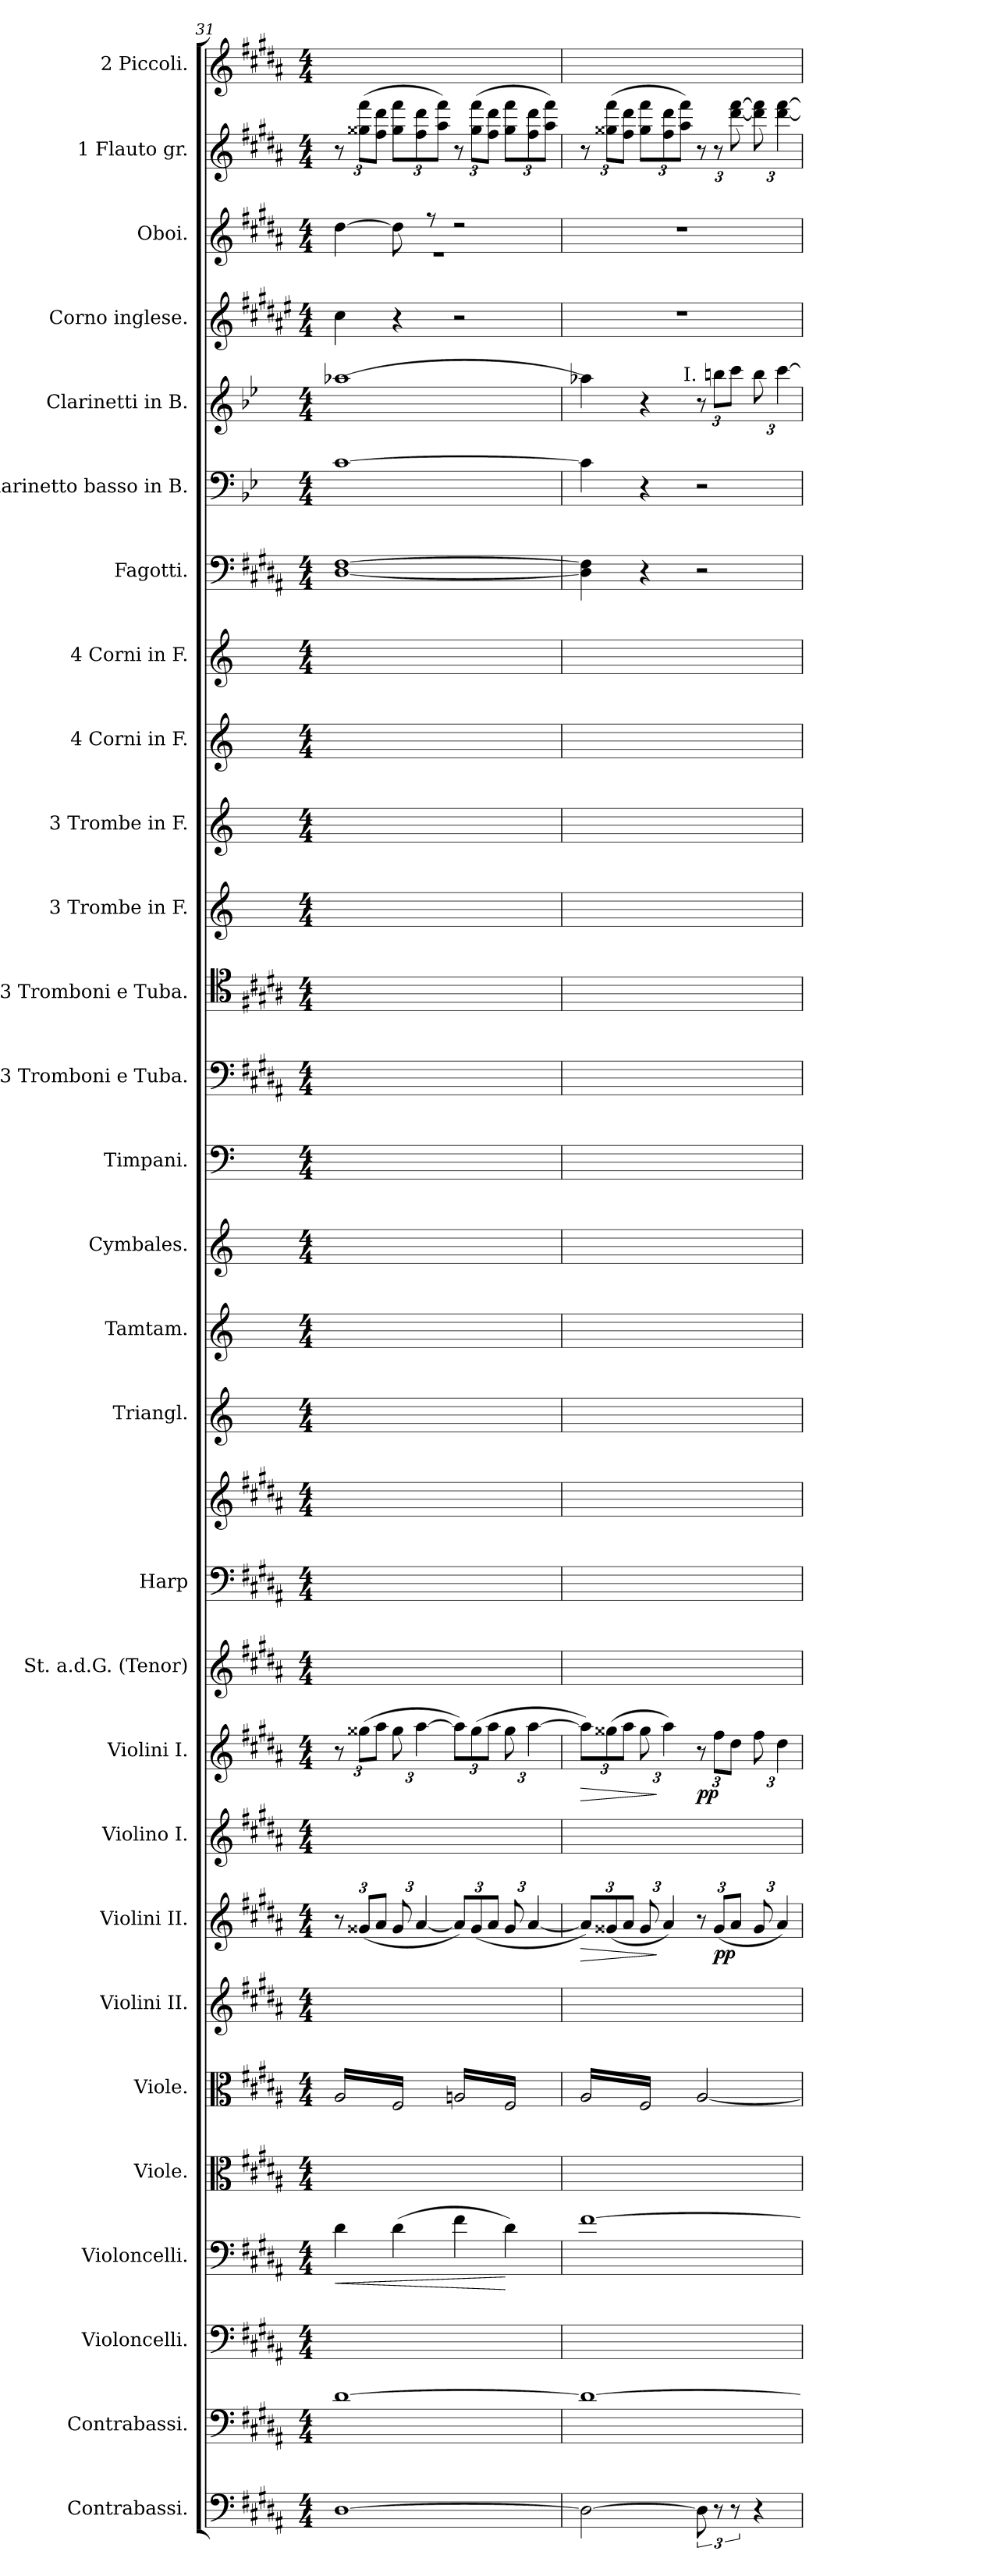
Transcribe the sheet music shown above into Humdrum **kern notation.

**kern	**kern	**kern	**kern	**dynam	**kern	**kern	**kern	**kern	**dynam	**kern	**kern	**dynam	**kern	**kern	**kern	**kern	**kern	**kern	**kern	**kern	**kern	**kern	**kern	**kern	**kern	**kern	**kern	**kern	**kern	**kern	**kern	**kern
*part29	*part28	*part27	*part26	*part26	*part25	*part24	*part23	*part22	*part22	*part21	*part20	*part20	*part19	*part18	*part18	*part17	*part16	*part15	*part14	*part13	*part12	*part11	*part10	*part9	*part8	*part7	*part6	*part5	*part4	*part3	*part2	*part1
*staff30	*staff29	*staff28	*staff27	*staff27	*staff26	*staff25	*staff24	*staff23	*staff23	*staff22	*staff21	*staff21	*staff20	*staff19	*staff18	*staff17	*staff16	*staff15	*staff14	*staff13	*staff12	*staff11	*staff10	*staff9	*staff8	*staff7	*staff6	*staff5	*staff4	*staff3	*staff2	*staff1
*I"Contrabassi.	*I"Contrabassi.	*I"Violoncelli.	*I"Violoncelli.	*	*I"Viole.	*I"Viole.	*I"Violini II.	*I"Violini II.	*	*I"Violino I.	*I"Violini I.	*	*I"St. a.d.G. (Tenor)	*I"Harp	*	*I"Triangl.	*I"Tamtam.	*I"Cymbales.	*I"Timpani.	*I"3 Tromboni e Tuba.	*I"3 Tromboni e Tuba.	*I"3 Trombe in F.	*I"3 Trombe in F.	*I"4 Corni in F.	*I"4 Corni in F.	*I"Fagotti.	*I"Clarinetto basso in B.	*I"Clarinetti in B.	*I"Corno inglese.	*I"Oboi.	*I"1 Flauto gr.	*I"2 Piccoli.
*I'C. B.	*I'C. B.	*I'Vcll.	*I'Vcll.	*	*	*	*I'Viol. II.	*I'Viol. II.	*	*I'Viol. I.	*I'Viol. I.	*	*I'T	*I'Hp	*	*I'triangl	*I'Tam-Tam.	*I'Cymb	*I'Timp.	*	*	*	*	*	*	*I'Fag.	*I'Cl. B. in B	*I'Cl. in B.	*I'Cor.ingl.	*I'Ob.	*I'Fl.gr.	*
*clefF4	*clefF4	*clefF4	*clefF4	*	*clefC3	*clefC3	*clefG2	*clefG2	*	*clefG2	*clefG2	*	*clefG2	*clefF4	*clefG2	*clefG2	*clefG2	*clefG2	*clefF4	*clefF4	*clefC4	*clefG2	*clefG2	*clefG2	*clefG2	*clefF4	*clefF4	*clefG2	*clefG2	*clefG2	*clefG2	*clefG2
*	*	*	*	*	*	*	*	*	*	*	*	*	*	*	*	*	*	*	*	*	*	*ITrd-3c-5	*ITrd-3c-5	*ITrd4c7	*ITrd4c7	*	*ITrd1c2	*ITrd1c2	*ITrd4c7	*	*	*
*k[f#c#g#d#a#]	*k[f#c#g#d#a#]	*k[f#c#g#d#a#]	*k[f#c#g#d#a#]	*	*k[f#c#g#d#a#]	*k[f#c#g#d#a#]	*k[f#c#g#d#a#]	*k[f#c#g#d#a#]	*	*k[f#c#g#d#a#]	*k[f#c#g#d#a#]	*	*k[f#c#g#d#a#]	*k[f#c#g#d#a#]	*k[f#c#g#d#a#]	*k[]	*k[]	*k[]	*k[]	*k[f#c#g#d#a#]	*k[f#c#g#d#a#]	*k[b-]	*k[b-]	*k[b-]	*k[b-]	*k[f#c#g#d#a#]	*k[b-e-a-d-]	*k[b-e-a-d-]	*k[f#c#g#d#a#]	*k[f#c#g#d#a#]	*k[f#c#g#d#a#]	*k[f#c#g#d#a#]
*B:	*B:	*B:	*B:	*	*B:	*B:	*B:	*B:	*	*B:	*B:	*	*B:	*B:	*B:	*	*	*	*	*B:	*B:	*	*	*	*	*B:	*	*	*B:	*B:	*B:	*B:
*M4/4	*M4/4	*M4/4	*M4/4	*	*M4/4	*M4/4	*M4/4	*M4/4	*	*M4/4	*M4/4	*	*M4/4	*M4/4	*M4/4	*M4/4	*M4/4	*M4/4	*M4/4	*M4/4	*M4/4	*M4/4	*M4/4	*M4/4	*M4/4	*M4/4	*M4/4	*M4/4	*M4/4	*M4/4	*M4/4	*M4/4
=31	=31	=31	=31	=31	=31	=31	=31	=31	=31	=31	=31	=31	=31	=31	=31	=31	=31	=31	=31	=31	=31	=31	=31	=31	=31	=31	=31	=31	=31	=31	=31	=31
!	!	!	!	!LO:HP:b	!	!	!	!	!	!	!	!	!	!	!	!	!	!	!	!	!	!	!	!	!	!	!	!	!	!	!	!
*	*	*	*	*	*	*	*	*Xbrackettup	*	*	*Xbrackettup	*	*	*	*	*	*	*	*	*	*	*	*	*	*	*	*	*	*	*	*Xbrackettup	*
*	*	*	*	*	*	*	*	*	*	*	*	*	*	*	*	*	*	*	*	*	*	*	*	*	*	*	*	*	*	*^	*	*
*	*	*	*	*	*	*tremolo	*	*	*	*	*	*	*	*	*	*	*	*	*	*	*	*	*	*	*	*	*	*	*	*	*	*	*
[1D#	[1d#	1ryy	4d#\	<	1ryy	(16A#/LL	1ryy	12r	.	1ryy	12r	.	1ryy	1ryy	1ryy	1ryy	1ryy	1ryy	1ryy	1ryy	1ryy	1ryy	1ryy	1ryy	1ryy	[1D# [1F#	[1B-	[1gg-X	4f#\	[4dd#\	1re	12r	1ryy
.	.	.	.	.	.	16F#/	.	.	.	.	.	.	.	.	.	.	.	.	.	.	.	.	.	.	.	.	.	.	.	.	.	.	.
.	.	.	.	.	.	.	.	(12g##X/L	.	.	(12gg##X\L	.	.	.	.	.	.	.	.	.	.	.	.	.	.	.	.	.	.	.	.	(12gg##X\ 12fff#\L	.
.	.	.	.	.	.	16A#/	.	.	.	.	.	.	.	.	.	.	.	.	.	.	.	.	.	.	.	.	.	.	.	.	.	.	.
.	.	.	.	.	.	.	.	12a#/J	.	.	12aa#\J	.	.	.	.	.	.	.	.	.	.	.	.	.	.	.	.	.	.	.	.	12ff#\ 12ddd#\J	.
.	.	.	.	.	.	16F#/	.	.	.	.	.	.	.	.	.	.	.	.	.	.	.	.	.	.	.	.	.	.	.	.	.	.	.
.	.	.	(4d#\	.	.	16A#/	.	12g##/	.	.	12gg##\	.	.	.	.	.	.	.	.	.	.	.	.	.	.	.	.	.	4r	8dd#\]	.	12gg##\ 12fff#\L	.
.	.	.	.	.	.	16F#/	.	.	.	.	.	.	.	.	.	.	.	.	.	.	.	.	.	.	.	.	.	.	.	.	.	.	.
.	.	.	.	.	.	.	.	[6a#/	.	.	[6aa#\	.	.	.	.	.	.	.	.	.	.	.	.	.	.	.	.	.	.	.	.	12ff#\ 12ddd#\	.
.	.	.	.	.	.	16A#/	.	.	.	.	.	.	.	.	.	.	.	.	.	.	.	.	.	.	.	.	.	.	.	8r	.	.	.
.	.	.	.	.	.	.	.	.	.	.	.	.	.	.	.	.	.	.	.	.	.	.	.	.	.	.	.	.	.	.	.	12aa#\ 12fff#\J)	.
.	.	.	.	.	.	16F#/JJ	.	.	.	.	.	.	.	.	.	.	.	.	.	.	.	.	.	.	.	.	.	.	.	.	.	.	.
.	.	.	4f#\	.	.	16An/LL	.	12a#/L])	.	.	12aa#\L])	.	.	.	.	.	.	.	.	.	.	.	.	.	.	.	.	.	2r	2r	.	12r	.
.	.	.	.	.	.	16F#/)	.	.	.	.	.	.	.	.	.	.	.	.	.	.	.	.	.	.	.	.	.	.	.	.	.	.	.
.	.	.	.	.	.	.	.	(12g##/	.	.	(12gg##\	.	.	.	.	.	.	.	.	.	.	.	.	.	.	.	.	.	.	.	.	(12gg##\ 12fff#\L	.
.	.	.	.	.	.	16An/	.	.	.	.	.	.	.	.	.	.	.	.	.	.	.	.	.	.	.	.	.	.	.	.	.	.	.
.	.	.	.	.	.	.	.	12a#/J	.	.	12aa#\J	.	.	.	.	.	.	.	.	.	.	.	.	.	.	.	.	.	.	.	.	12ff#\ 12ddd#\J	.
.	.	.	.	.	.	16F#/)	.	.	.	.	.	.	.	.	.	.	.	.	.	.	.	.	.	.	.	.	.	.	.	.	.	.	.
.	.	.	4d#\)	[	.	16An/	.	12g##/	.	.	12gg##\	.	.	.	.	.	.	.	.	.	.	.	.	.	.	.	.	.	.	.	.	12gg##\ 12fff#\L	.
.	.	.	.	.	.	16F#/)	.	.	.	.	.	.	.	.	.	.	.	.	.	.	.	.	.	.	.	.	.	.	.	.	.	.	.
.	.	.	.	.	.	.	.	[6a#/	.	.	[6aa#\	.	.	.	.	.	.	.	.	.	.	.	.	.	.	.	.	.	.	.	.	12ff#\ 12ddd#\	.
.	.	.	.	.	.	16An/	.	.	.	.	.	.	.	.	.	.	.	.	.	.	.	.	.	.	.	.	.	.	.	.	.	.	.
.	.	.	.	.	.	.	.	.	.	.	.	.	.	.	.	.	.	.	.	.	.	.	.	.	.	.	.	.	.	.	.	12aa#\ 12fff#\J)	.
.	.	.	.	.	.	16F#/)JJ	.	.	.	.	.	.	.	.	.	.	.	.	.	.	.	.	.	.	.	.	.	.	.	.	.	.	.
*	*	*	*	*	*	*	*	*	*	*	*	*	*	*	*	*	*	*	*	*	*	*	*	*	*	*	*	*	*	*v	*v	*	*
=32	=32	=32	=32	=32	=32	=32	=32	=32	=32	=32	=32	=32	=32	=32	=32	=32	=32	=32	=32	=32	=32	=32	=32	=32	=32	=32	=32	=32	=32	=32	=32	=32
!	!	!	!	!	!	!	!	!	!LO:HP:b	!	!	!LO:HP:b	!	!	!	!	!	!	!	!	!	!	!	!	!	!	!	!	!	!	!	!
2D#\_	1d#_	1ryy	[1f#	.	1ryy	16A#/LL	1ryy	12a#/L])	>	1ryy	12aa#\L])	>	1ryy	1ryy	1ryy	1ryy	1ryy	1ryy	1ryy	1ryy	1ryy	1ryy	1ryy	1ryy	1ryy	4D#]\ 4F#]\	4B-\]	4gg-X\]	1r	1r	12r	1ryy
.	.	.	.	.	.	16F#/	.	.	.	.	.	.	.	.	.	.	.	.	.	.	.	.	.	.	.	.	.	.	.	.	.	.
.	.	.	.	.	.	.	.	(12g##X/	.	.	(12gg##X\	.	.	.	.	.	.	.	.	.	.	.	.	.	.	.	.	.	.	.	(12gg##X\ 12fff#\L	.
.	.	.	.	.	.	16A#/	.	.	.	.	.	.	.	.	.	.	.	.	.	.	.	.	.	.	.	.	.	.	.	.	.	.
.	.	.	.	.	.	.	.	12a#/J	.	.	12aa#\J	.	.	.	.	.	.	.	.	.	.	.	.	.	.	.	.	.	.	.	12ff#\ 12ddd#\J	.
.	.	.	.	.	.	16F#/	.	.	.	.	.	.	.	.	.	.	.	.	.	.	.	.	.	.	.	.	.	.	.	.	.	.
.	.	.	.	.	.	16A#/	.	12g##/	.	.	12gg##\	.	.	.	.	.	.	.	.	.	.	.	.	.	.	4r	4r	4r	.	.	12gg##\ 12fff#\L	.
.	.	.	.	.	.	16F#/	.	.	.	.	.	.	.	.	.	.	.	.	.	.	.	.	.	.	.	.	.	.	.	.	.	.
.	.	.	.	.	.	.	.	6a#/)	]	.	6aa#\)	]	.	.	.	.	.	.	.	.	.	.	.	.	.	.	.	.	.	.	12ff#\ 12ddd#\	.
.	.	.	.	.	.	16A#/	.	.	.	.	.	.	.	.	.	.	.	.	.	.	.	.	.	.	.	.	.	.	.	.	.	.
.	.	.	.	.	.	.	.	.	.	.	.	.	.	.	.	.	.	.	.	.	.	.	.	.	.	.	.	.	.	.	12aa#\ 12fff#\J)	.
.	.	.	.	.	.	16F#/JJ	.	.	.	.	.	.	.	.	.	.	.	.	.	.	.	.	.	.	.	.	.	.	.	.	.	.
*	*	*	*	*	*	*Xtremolo	*	*	*	*	*	*	*	*	*	*	*	*	*	*	*	*	*	*	*	*	*	*	*	*	*	*
*	*	*	*	*	*	*	*	*	*	*	*	*	*	*	*	*	*	*	*	*	*	*	*	*	*	*	*	*Xbrackettup	*	*	*	*
!	!	!	!	!	!	!	!	!	!	!	!	!	!	!	!	!	!	!	!	!	!	!	!	!	!	!	!	!LO:TX:a:rj:t=I.	!	!	!	!
12D#\]	.	.	.	.	.	[2A#/	.	12r	.	.	12r	pp	.	.	.	.	.	.	.	.	.	.	.	.	.	2r	2r	12r	.	.	12r	.
.	.	.	.	.	.	.	.	.	.	.	.	.	.	.	.	.	.	.	.	.	.	.	.	.	.	.	.	.	.	.	.	.
12r	.	.	.	.	.	.	.	(12g##/L	pp	.	12ff#\L	.	.	.	.	.	.	.	.	.	.	.	.	.	.	.	.	12aan\L	.	.	12r	.
.	.	.	.	.	.	.	.	.	.	.	.	.	.	.	.	.	.	.	.	.	.	.	.	.	.	.	.	.	.	.	.	.
12r	.	.	.	.	.	.	.	12a#/J	.	.	12dd#\J	.	.	.	.	.	.	.	.	.	.	.	.	.	.	.	.	12bb-\J	.	.	[12ddd#\ [12fff#\	.
.	.	.	.	.	.	.	.	.	.	.	.	.	.	.	.	.	.	.	.	.	.	.	.	.	.	.	.	.	.	.	.	.
4r	.	.	.	.	.	.	.	12g##/	.	.	12ff#\	.	.	.	.	.	.	.	.	.	.	.	.	.	.	.	.	12aa\	.	.	12ddd#]\ 12fff#]\	.
.	.	.	.	.	.	.	.	6a#/)	.	.	6dd#\	.	.	.	.	.	.	.	.	.	.	.	.	.	.	.	.	[6bb-\	.	.	[6ddd#\ [6fff#\	.
=	=	=	=	=	=	=	=	=	=	=	=	=	=	=	=	=	=	=	=	=	=	=	=	=	=	=	=	=	=	=	=	=
*-	*-	*-	*-	*-	*-	*-	*-	*-	*-	*-	*-	*-	*-	*-	*-	*-	*-	*-	*-	*-	*-	*-	*-	*-	*-	*-	*-	*-	*-	*-	*-	*-
